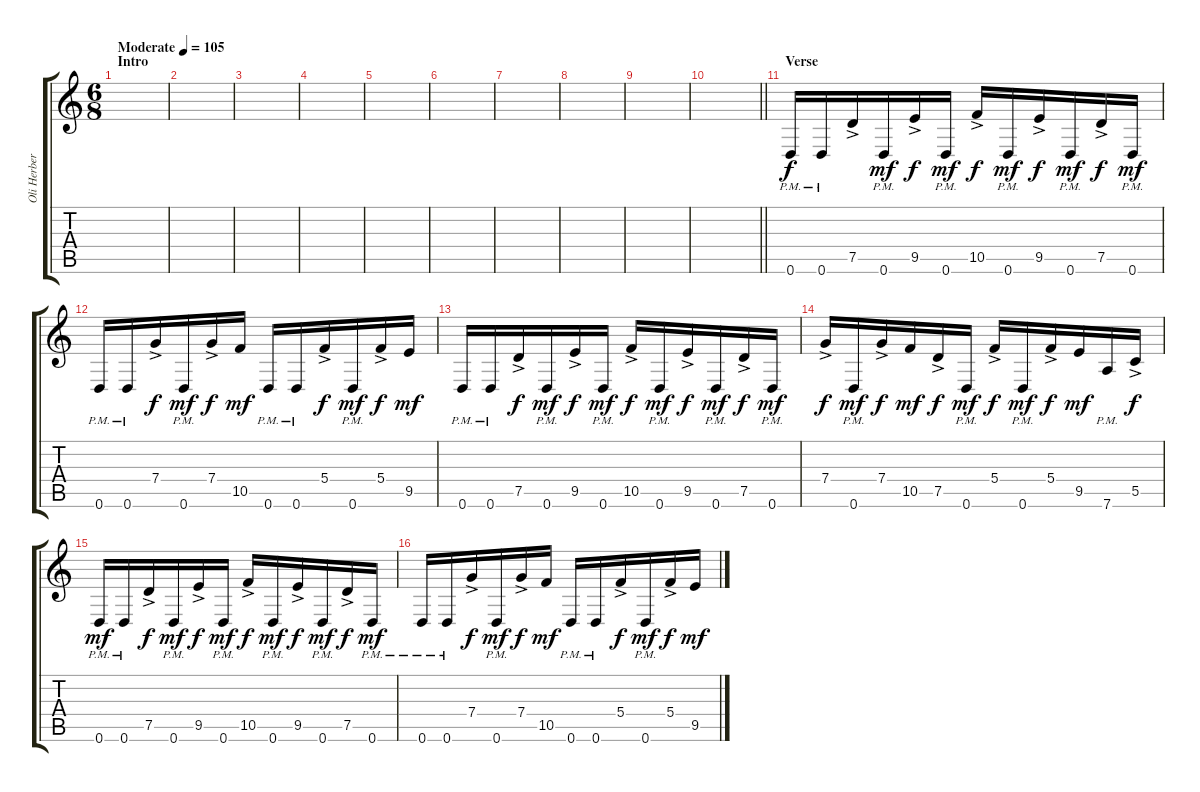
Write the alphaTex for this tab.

\track ("Oli Herbert" "Oli Herber") {instrument distortionguitar}
\staff {score tabs}
\tuning (D4 A3 F3 C3 G2 D2) {hide}
\ts (6 8)
\section ("" "Intro")
\tempo (105 "Moderate")
\clef g2
\ks c
|
|
|
|
|
|
|
|
|
\barLineRight lightlight
|
\section ("" "Verse")
0.6{pm}.16 0.6{pm}.16 7.5{ac}.16{dy f} 0.6{pm}.16{dy mf} 9.5{ac}.16{dy f} 0.6{pm}.16{dy mf} 10.5{ac}.16{dy f} 0.6{pm}.16{dy mf} 9.5{ac}.16{dy f} 0.6{pm}.16{dy mf} 7.5{ac}.16{dy f} 0.6{pm}.16{dy mf} |
0.6{pm}.16 0.6{pm}.16 7.4{ac}.16{dy f} 0.6{pm}.16{dy mf} 7.4{ac}.16{dy f} 10.5.16{dy mf} 0.6{pm}.16 0.6{pm}.16 5.4{ac}.16{dy f} 0.6{pm}.16{dy mf} 5.4{ac}.16{dy f} 9.5.16{dy mf} |
0.6{pm}.16 0.6{pm}.16 7.5{ac}.16{dy f} 0.6{pm}.16{dy mf} 9.5{ac}.16{dy f} 0.6{pm}.16{dy mf} 10.5{ac}.16{dy f} 0.6{pm}.16{dy mf} 9.5{ac}.16{dy f} 0.6{pm}.16{dy mf} 7.5{ac}.16{dy f} 0.6{pm}.16{dy mf} |
7.4{ac}.16{dy f} 0.6{pm}.16{dy mf} 7.4{ac}.16{dy f} 10.5.16{dy mf} 7.5{ac}.16{dy f} 0.6{pm}.16{dy mf} 5.4{ac}.16{dy f} 0.6{pm}.16{dy mf} 5.4{ac}.16{dy f} 9.5.16{dy mf} 7.6{pm}.16 5.5{ac}.16{dy f} |
0.6{pm}.16{dy mf} 0.6{pm}.16 7.5{ac}.16{dy f} 0.6{pm}.16{dy mf} 9.5{ac}.16{dy f} 0.6{pm}.16{dy mf} 10.5{ac}.16{dy f} 0.6{pm}.16{dy mf} 9.5{ac}.16{dy f} 0.6{pm}.16{dy mf} 7.5{ac}.16{dy f} 0.6{pm}.16{dy mf} |
0.6{pm}.16 0.6{pm}.16 7.4{ac}.16{dy f} 0.6{pm}.16{dy mf} 7.4{ac}.16{dy f} 10.5.16{dy mf} 0.6{pm}.16 0.6{pm}.16 5.4{ac}.16{dy f} 0.6{pm}.16{dy mf} 5.4{ac}.16{dy f} 9.5.16{dy mf}
